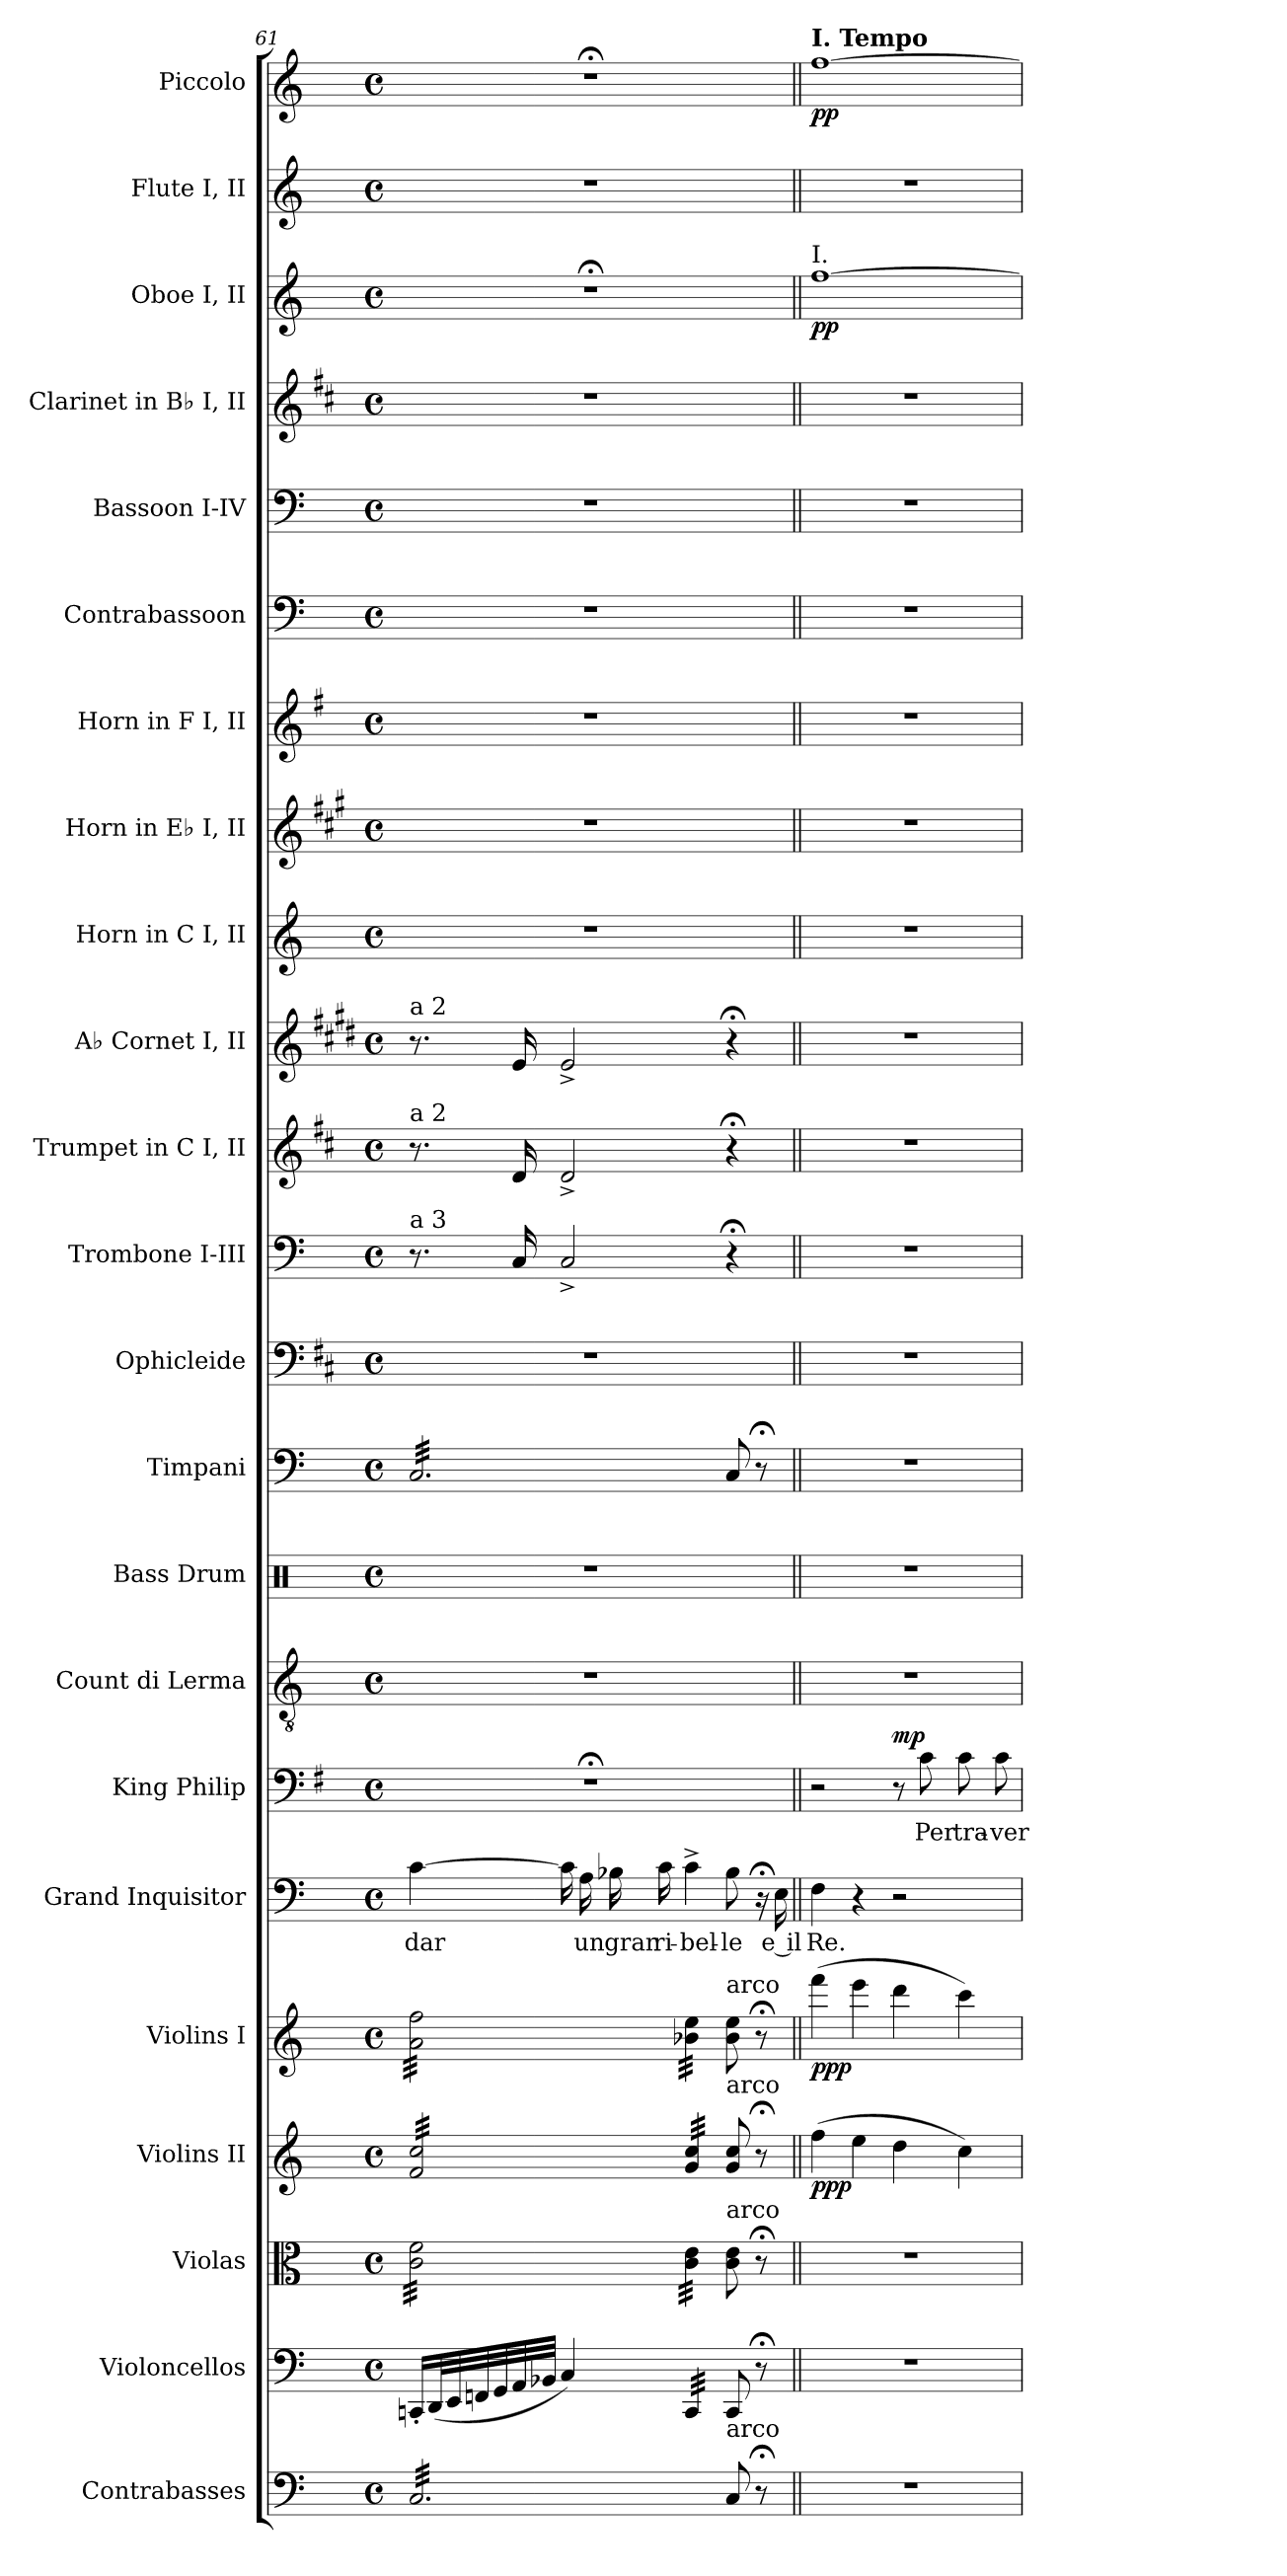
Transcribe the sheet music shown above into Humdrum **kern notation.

**kern	**kern	**kern	**kern	**dynam	**kern	**dynam	**kern	**text	**kern	**text	**dynam	**kern	**kern	**kern	**kern	**kern	**kern	**kern	**kern	**kern	**kern	**kern	**kern	**kern	**kern	**dynam	**kern	**kern	**dynam
*part23	*part22	*part21	*part20	*part20	*part19	*part19	*part18	*part18	*part17	*part17	*part17	*part16	*part15	*part14	*part13	*part12	*part11	*part10	*part9	*part8	*part7	*part6	*part5	*part4	*part3	*part3	*part2	*part1	*part1
*staff23	*staff22	*staff21	*staff20	*staff20	*staff19	*staff19	*staff18	*staff18	*staff17	*staff17	*staff17	*staff16	*staff15	*staff14	*staff13	*staff12	*staff11	*staff10	*staff9	*staff8	*staff7	*staff6	*staff5	*staff4	*staff3	*staff3	*staff2	*staff1	*staff1
*I"Contrabasses	*I"Violoncellos	*I"Violas	*I"Violins II	*	*I"Violins I	*	*I"Grand Inquisitor	*	*I"King Philip	*	*	*I"Count di Lerma	*I"Bass Drum	*I"Timpani	*I"Ophicleide	*I"Trombone I-III	*I"Trumpet in C I, II	*I"A♭ Cornet I, II	*I"Horn in C I, II	*I"Horn in E♭ I, II	*I"Horn in F I, II	*I"Contrabassoon	*I"Bassoon I-IV	*I"Clarinet in B♭ I, II	*I"Oboe I, II	*	*I"Flute I, II	*I"Piccolo	*
*I'Cb.	*I'Vc.	*I'Vla.	*I'Vln. II	*	*I'Vln. I	*	*I'G.I.	*	*I'K.P.	*	*	*I'di L.	*I'BD	*I'Timp.	*I'Oph.	*I'Tbn. I-III	*	*I'A ♭ Cnt. I, II	*	*	*	*I'Cbsn.	*I'Bsn. I-IV	*	*I'Ob. I, II	*	*I'Fl. I, II	*I'Picc.	*
!!LO:PB:g=z
*clefF4	*clefF4	*clefC3	*clefG2	*	*clefG2	*	*clefF4	*	*clefF4	*	*	*clefGv2	*clefX	*clefF4	*clefF4	*clefF4	*clefG2	*clefG2	*clefG2	*clefG2	*clefG2	*clefF4	*clefF4	*clefG2	*clefG2	*	*clefG2	*clefG2	*
*ITrd7c12	*	*	*	*	*	*	*	*	*ITrd4c7	*	*	*	*	*	*ITrd1c2	*	*ITrd1c2	*ITrd2c4	*ITrd7c12	*ITrd5c9	*ITrd4c7	*ITrd7c12	*	*ITrd1c2	*	*	*	*ITrd-7c-12	*
*k[]	*k[]	*k[]	*k[]	*	*k[]	*	*k[]	*	*k[]	*	*	*k[]	*k[]	*k[]	*k[]	*k[]	*k[]	*k[]	*k[]	*k[]	*k[]	*k[]	*k[]	*k[]	*k[]	*	*k[]	*k[]	*
*M4/4	*M4/4	*M4/4	*M4/4	*	*M4/4	*	*M4/4	*	*M4/4	*	*	*M4/4	*M4/4	*M4/4	*M4/4	*M4/4	*M4/4	*M4/4	*M4/4	*M4/4	*M4/4	*M4/4	*M4/4	*M4/4	*M4/4	*	*M4/4	*M4/4	*
*met(c)	*met(c)	*met(c)	*met(c)	*	*met(c)	*	*met(c)	*	*met(c)	*	*	*met(c)	*met(c)	*met(c)	*met(c)	*met(c)	*met(c)	*met(c)	*met(c)	*met(c)	*met(c)	*met(c)	*met(c)	*met(c)	*met(c)	*	*met(c)	*met(c)	*
=61	=61	=61	=61	=61	=61	=61	=61	=61	=61	=61	=61	=61	=61	=61	=61	=61	=61	=61	=61	=61	=61	=61	=61	=61	=61	=61	=61	=61	=61
!	!	!	!	!	!	!	!	!	!	!	!	!	!	!	!	!	!	!LO:TX:a:t=a 2	!	!	!	!	!	!	!	!	!	!	!
!	!	!	!	!	!	!	!	!	!	!	!	!	!	!	!	!	!LO:TX:a:t=a 2	!	!	!	!	!	!	!	!	!	!	!	!
!	!	!	!	!	!	!	!	!	!	!	!	!	!	!	!	!LO:TX:a:t=a 3	!	!	!	!	!	!	!	!	!	!	!	!	!
!	!	!	!	!	!	!	!	!LO:LY:b	!	!	!	!	!	!	!	!	!	!	!	!	!	!	!	!	!	!	!	!	!
*tremolo	*	*	*	*	*	*	*	*	*	*	*	*	*	*	*	*	*	*	*	*	*	*	*	*	*	*	*	*	*
*	*	*tremolo	*	*	*	*	*	*	*	*	*	*	*	*	*	*	*	*	*	*	*	*	*	*	*	*	*	*	*
*	*	*	*tremolo	*	*	*	*	*	*	*	*	*	*	*	*	*	*	*	*	*	*	*	*	*	*	*	*	*	*
*	*	*	*	*	*tremolo	*	*	*	*	*	*	*	*	*	*	*	*	*	*	*	*	*	*	*	*	*	*	*	*
*	*	*	*	*	*	*	*	*	*	*	*	*	*	*tremolo	*	*	*	*	*	*	*	*	*	*	*	*	*	*	*
32CC/LLL	16CCni'/LL	32c\ 32f\LLL	32f/ 32cc/LLL	.	32a\ 32ff\LLL	.	[4c\	-dar	1r;<	.	.	1r	1r	32C/LLL	1r	8.r	8.r	8.r	1r	1r	1r	1r	1r	1r	1r;<	.	1r	1r;<	.
32CC/	.	32c\ 32f\	32f/ 32cc/	.	32a\ 32ff\	.	.	.	.	.	.	.	.	32C/	.	.	.	.	.	.	.	.	.	.	.	.	.	.	.
32CC/	(<32DD/L	32c\ 32f\	32f/ 32cc/	.	32a\ 32ff\	.	.	.	.	.	.	.	.	32C/	.	.	.	.	.	.	.	.	.	.	.	.	.	.	.
32CC/	32EE/	32c\ 32f\	32f/ 32cc/	.	32a\ 32ff\	.	.	.	.	.	.	.	.	32C/	.	.	.	.	.	.	.	.	.	.	.	.	.	.	.
32CC/	32FFni/	32c\ 32f\	32f/ 32cc/	.	32a\ 32ff\	.	.	.	.	.	.	.	.	32C/	.	.	.	.	.	.	.	.	.	.	.	.	.	.	.
32CC/	32GG/	32c\ 32f\	32f/ 32cc/	.	32a\ 32ff\	.	.	.	.	.	.	.	.	32C/	.	.	.	.	.	.	.	.	.	.	.	.	.	.	.
32CC/	32AA/	32c\ 32f\	32f/ 32cc/	.	32a\ 32ff\	.	.	.	.	.	.	.	.	32C/	.	16C/	16c/	16c/	.	.	.	.	.	.	.	.	.	.	.
32CC/	32BB-X/JJJ	32c\ 32f\	32f/ 32cc/	.	32a\ 32ff\	.	.	.	.	.	.	.	.	32C/	.	.	.	.	.	.	.	.	.	.	.	.	.	.	.
32CC/	4C/)	32c\ 32f\	32f/ 32cc/	.	32a\ 32ff\	.	16c\]	.	.	.	.	.	.	32C/	.	2C^/	2c^/	2c^/	.	.	.	.	.	.	.	.	.	.	.
32CC/	.	32c\ 32f\	32f/ 32cc/	.	32a\ 32ff\	.	.	.	.	.	.	.	.	32C/	.	.	.	.	.	.	.	.	.	.	.	.	.	.	.
!	!	!	!	!	!	!	!	!LO:LY:b	!	!	!	!	!	!	!	!	!	!	!	!	!	!	!	!	!	!	!	!	!
32CC/	.	32c\ 32f\	32f/ 32cc/	.	32a\ 32ff\	.	16A\	un	.	.	.	.	.	32C/	.	.	.	.	.	.	.	.	.	.	.	.	.	.	.
32CC/	.	32c\ 32f\	32f/ 32cc/	.	32a\ 32ff\	.	.	.	.	.	.	.	.	32C/	.	.	.	.	.	.	.	.	.	.	.	.	.	.	.
!	!	!	!	!	!	!	!	!LO:LY:b	!	!	!	!	!	!	!	!	!	!	!	!	!	!	!	!	!	!	!	!	!
32CC/	.	32c\ 32f\	32f/ 32cc/	.	32a\ 32ff\	.	16B-X\	gran	.	.	.	.	.	32C/	.	.	.	.	.	.	.	.	.	.	.	.	.	.	.
32CC/	.	32c\ 32f\	32f/ 32cc/	.	32a\ 32ff\	.	.	.	.	.	.	.	.	32C/	.	.	.	.	.	.	.	.	.	.	.	.	.	.	.
!	!	!	!	!	!	!	!	!LO:LY:b	!	!	!	!	!	!	!	!	!	!	!	!	!	!	!	!	!	!	!	!	!
32CC/	.	32c\ 32f\	32f/ 32cc/	.	32a\ 32ff\	.	16c\	ri-	.	.	.	.	.	32C/	.	.	.	.	.	.	.	.	.	.	.	.	.	.	.
32CC/	.	32c\ 32f\JJJ	32f/ 32cc/JJJ	.	32a\ 32ff\JJJ	.	.	.	.	.	.	.	.	32C/	.	.	.	.	.	.	.	.	.	.	.	.	.	.	.
!	!	!	!	!	!	!	!	!LO:LY:b	!	!	!	!	!	!	!	!	!	!	!	!	!	!	!	!	!	!	!	!	!
*	*tremolo	*	*	*	*	*	*	*	*	*	*	*	*	*	*	*	*	*	*	*	*	*	*	*	*	*	*	*	*
32CC/	32CC/LLL	32c\ 32e\LLL	32g/ 32cc/LLL	.	32b-X\ 32ee\LLL	.	4c^\	-bel-	.	.	.	.	.	32C/	.	.	.	.	.	.	.	.	.	.	.	.	.	.	.
32CC/	32CC/	32c\ 32e\	32g/ 32cc/	.	32b-X\ 32ee\	.	.	.	.	.	.	.	.	32C/	.	.	.	.	.	.	.	.	.	.	.	.	.	.	.
32CC/	32CC/	32c\ 32e\	32g/ 32cc/	.	32b-X\ 32ee\	.	.	.	.	.	.	.	.	32C/	.	.	.	.	.	.	.	.	.	.	.	.	.	.	.
32CC/	32CC/	32c\ 32e\	32g/ 32cc/	.	32b-X\ 32ee\	.	.	.	.	.	.	.	.	32C/	.	.	.	.	.	.	.	.	.	.	.	.	.	.	.
32CC/	32CC/	32c\ 32e\	32g/ 32cc/	.	32b-X\ 32ee\	.	.	.	.	.	.	.	.	32C/	.	.	.	.	.	.	.	.	.	.	.	.	.	.	.
32CC/	32CC/	32c\ 32e\	32g/ 32cc/	.	32b-X\ 32ee\	.	.	.	.	.	.	.	.	32C/	.	.	.	.	.	.	.	.	.	.	.	.	.	.	.
32CC/	32CC/	32c\ 32e\	32g/ 32cc/	.	32b-X\ 32ee\	.	.	.	.	.	.	.	.	32C/	.	.	.	.	.	.	.	.	.	.	.	.	.	.	.
32CC/JJJ	32CC/JJJ	32c\ 32e\JJJ	32g/ 32cc/JJJ	.	32b-X\ 32ee\JJJ	.	.	.	.	.	.	.	.	32C/JJJ	.	.	.	.	.	.	.	.	.	.	.	.	.	.	.
*	*	*	*	*	*	*	*	*	*	*	*	*	*	*Xtremolo	*	*	*	*	*	*	*	*	*	*	*	*	*	*	*
*	*	*	*	*	*Xtremolo	*	*	*	*	*	*	*	*	*	*	*	*	*	*	*	*	*	*	*	*	*	*	*	*
*	*	*	*Xtremolo	*	*	*	*	*	*	*	*	*	*	*	*	*	*	*	*	*	*	*	*	*	*	*	*	*	*
*	*	*Xtremolo	*	*	*	*	*	*	*	*	*	*	*	*	*	*	*	*	*	*	*	*	*	*	*	*	*	*	*
*	*Xtremolo	*	*	*	*	*	*	*	*	*	*	*	*	*	*	*	*	*	*	*	*	*	*	*	*	*	*	*	*
*Xtremolo	*	*	*	*	*	*	*	*	*	*	*	*	*	*	*	*	*	*	*	*	*	*	*	*	*	*	*	*	*
!	!	!	!	!	!LO:TX:a:t=arco	!	!	!	!	!	!	!	!	!	!	!	!	!	!	!	!	!	!	!	!	!	!	!	!
!	!	!	!LO:TX:a:t=arco	!	!	!	!	!	!	!	!	!	!	!	!	!	!	!	!	!	!	!	!	!	!	!	!	!	!
!	!	!LO:TX:a:t=arco	!	!	!	!	!	!	!	!	!	!	!	!	!	!	!	!	!	!	!	!	!	!	!	!	!	!	!
!LO:TX:a:t=arco	!	!	!	!	!	!	!	!	!	!	!	!	!	!	!	!	!	!	!	!	!	!	!	!	!	!	!	!	!
!	!	!	!	!	!	!	!	!LO:LY:b	!	!	!	!	!	!	!	!	!	!	!	!	!	!	!	!	!	!	!	!	!
8CC/	8CC/	8c\ 8e\	8g/ 8cc/	.	8b-\ 8ee\	.	8B-\	-le	.	.	.	.	.	8C/	.	4r;<	4r;<	4r;<	.	.	.	.	.	.	.	.	.	.	.
8r;<	8r;<	8r;<	8r;<	.	8r;<	.	16r;<	.	.	.	.	.	.	8r;<	.	.	.	.	.	.	.	.	.	.	.	.	.	.	.
!	!	!	!	!	!	!	!	!LO:LY:b	!	!	!	!	!	!	!	!	!	!	!	!	!	!	!	!	!	!	!	!	!
.	.	.	.	.	.	.	16E\	e il	.	.	.	.	.	.	.	.	.	.	.	.	.	.	.	.	.	.	.	.	.
=62||	=62||	=62||	=62||	=62||	=62||	=62||	=62||	=62||	=62||	=62||	=62||	=62||	=62||	=62||	=62||	=62||	=62||	=62||	=62||	=62||	=62||	=62||	=62||	=62||	=62||	=62||	=62||	=62||	=62||
!	!	!	!	!	!	!	!	!	!	!	!	!	!	!	!	!	!	!	!	!	!	!	!	!	!	!	!	!LO:TX:a:B:t=I. Tempo	!
!	!	!	!	!	!	!	!	!	!	!	!	!	!	!	!	!	!	!	!	!	!	!	!	!	!LO:TX:a:t=I.	!	!	!	!
!	!	!	!	!LO:DY:b	!	!LO:DY:b	!	!LO:LY:b	!	!	!	!	!	!	!	!	!	!	!	!	!	!	!	!	!	!LO:DY:b	!	!	!LO:DY:b
1r	1r	1r	(>4ff\	ppp	(>4fff\	ppp	4F\	Re.	2r	.	.	1r	1r	1r	1r	1r	1r	1r	1r	1r	1r	1r	1r	1r	[1ff	pp	1r	[1fff	pp
.	.	.	4ee\	.	4eee\	.	4r	.	.	.	.	.	.	.	.	.	.	.	.	.	.	.	.	.	.	.	.	.	.
!	!	!	!	!	!	!	!	!	!	!	!LO:DY:b	!	!	!	!	!	!	!	!	!	!	!	!	!	!	!	!	!	!
.	.	.	4dd\	.	4ddd\	.	2r	.	8r	.	mp	.	.	.	.	.	.	.	.	.	.	.	.	.	.	.	.	.	.
!	!	!	!	!	!	!	!	!	!	!LO:LY:b	!	!	!	!	!	!	!	!	!	!	!	!	!	!	!	!	!	!	!
.	.	.	.	.	.	.	.	.	8F\	Per	.	.	.	.	.	.	.	.	.	.	.	.	.	.	.	.	.	.	.
!	!	!	!	!	!	!	!	!	!	!LO:LY:b	!	!	!	!	!	!	!	!	!	!	!	!	!	!	!	!	!	!	!
.	.	.	4cc\)	.	4ccc\)	.	.	.	8F\	tra-	.	.	.	.	.	.	.	.	.	.	.	.	.	.	.	.	.	.	.
!	!	!	!	!	!	!	!	!	!	!LO:LY:b	!	!	!	!	!	!	!	!	!	!	!	!	!	!	!	!	!	!	!
.	.	.	.	.	.	.	.	.	8F\	-ver-	.	.	.	.	.	.	.	.	.	.	.	.	.	.	.	.	.	.	.
=	=	=	=	=	=	=	=	=	=	=	=	=	=	=	=	=	=	=	=	=	=	=	=	=	=	=	=	=	=
*-	*-	*-	*-	*-	*-	*-	*-	*-	*-	*-	*-	*-	*-	*-	*-	*-	*-	*-	*-	*-	*-	*-	*-	*-	*-	*-	*-	*-	*-
